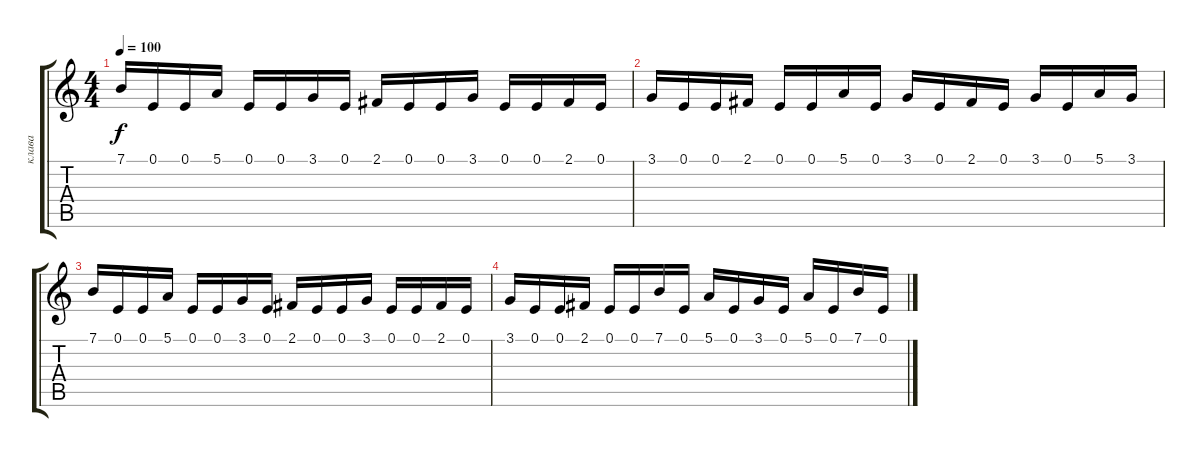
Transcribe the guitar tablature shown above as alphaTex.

\track ("клава" "клава") {instrument stringensemble1}
\staff {score tabs}
\tuning (E4 B3 G3 D3 A2 E2) {hide}
\ts (4 4)
\tempo 100
\clef g2
\ks c
7.1.16{dy f} 0.1.16 0.1.16 5.1.16 0.1.16 0.1.16 3.1.16 0.1.16 2.1.16 0.1.16 0.1.16 3.1.16 0.1.16 0.1.16 2.1.16 0.1.16 |
3.1.16 0.1.16 0.1.16 2.1.16 0.1.16 0.1.16 5.1.16 0.1.16 3.1.16 0.1.16 2.1.16 0.1.16 3.1.16 0.1.16 5.1.16 3.1.16 |
7.1.16 0.1.16 0.1.16 5.1.16 0.1.16 0.1.16 3.1.16 0.1.16 2.1.16 0.1.16 0.1.16 3.1.16 0.1.16 0.1.16 2.1.16 0.1.16 |
3.1.16 0.1.16 0.1.16 2.1.16 0.1.16 0.1.16 7.1.16 0.1.16 5.1.16 0.1.16 3.1.16 0.1.16 5.1.16 0.1.16 7.1.16 0.1.16
